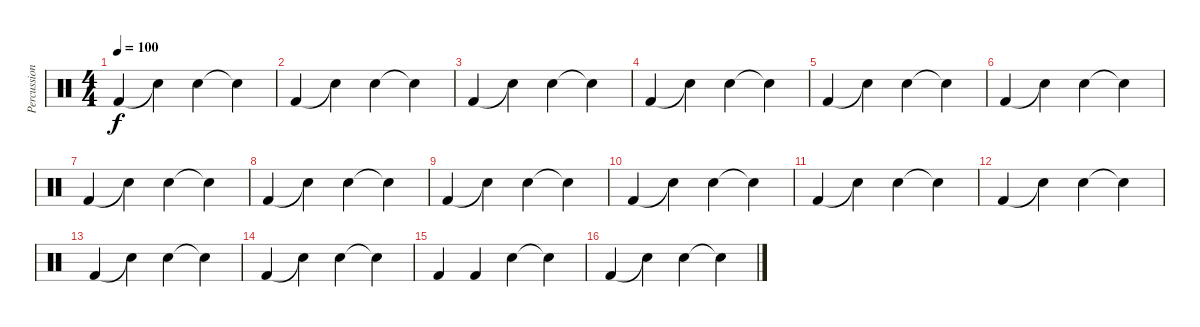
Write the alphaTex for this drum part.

\track ("Percussioni" "Percussion") {instrument percussion}
\staff {score}
\articulation defaults
\ts (4 4)
\tempo 100
\clef neutral
\ks c "Kick (hit) 2".4{dy f} "Snare (hit)"{t}.4 "Snare (hit) 2".4 "Snare (hit)"{t}.4
|
"Kick (hit) 2".4 "Snare (hit)"{t}.4 "Snare (hit) 2".4 "Snare (hit)"{t}.4 |
"Kick (hit) 2".4 "Snare (hit)"{t}.4 "Snare (hit) 2".4 "Snare (hit)"{t}.4 |
"Kick (hit) 2".4 "Snare (hit)"{t}.4 "Snare (hit) 2".4 "Snare (hit)"{t}.4 |
"Kick (hit) 2".4 "Snare (hit)"{t}.4 "Snare (hit) 2".4 "Snare (hit)"{t}.4 |
"Kick (hit) 2".4 "Snare (hit)"{t}.4 "Snare (hit) 2".4 "Snare (hit)"{t}.4 |
"Kick (hit) 2".4 "Snare (hit)"{t}.4 "Snare (hit) 2".4 "Snare (hit)"{t}.4 |
"Kick (hit) 2".4 "Snare (hit)"{t}.4 "Snare (hit) 2".4 "Snare (hit)"{t}.4 |
"Kick (hit) 2".4 "Snare (hit)"{t}.4 "Snare (hit) 2".4 "Snare (hit)"{t}.4 |
"Kick (hit) 2".4 "Snare (hit)"{t}.4 "Snare (hit) 2".4 "Snare (hit)"{t}.4 |
"Kick (hit) 2".4 "Snare (hit)"{t}.4 "Snare (hit) 2".4 "Snare (hit)"{t}.4 |
"Kick (hit) 2".4 "Snare (hit)"{t}.4 "Snare (hit) 2".4 "Snare (hit)"{t}.4 |
"Kick (hit) 2".4 "Snare (hit)"{t}.4 "Snare (hit) 2".4 "Snare (hit)"{t}.4 |
"Kick (hit) 2".4 "Snare (hit)"{t}.4 "Snare (hit) 2".4 "Snare (hit)"{t}.4 |
"Kick (hit) 2".4 "Kick (hit) 2".4 "Snare (hit) 2".4 "Snare (hit)"{t}.4 |
"Kick (hit) 2".4 "Snare (hit)"{t}.4 "Snare (hit) 2".4 "Snare (hit)"{t}.4
